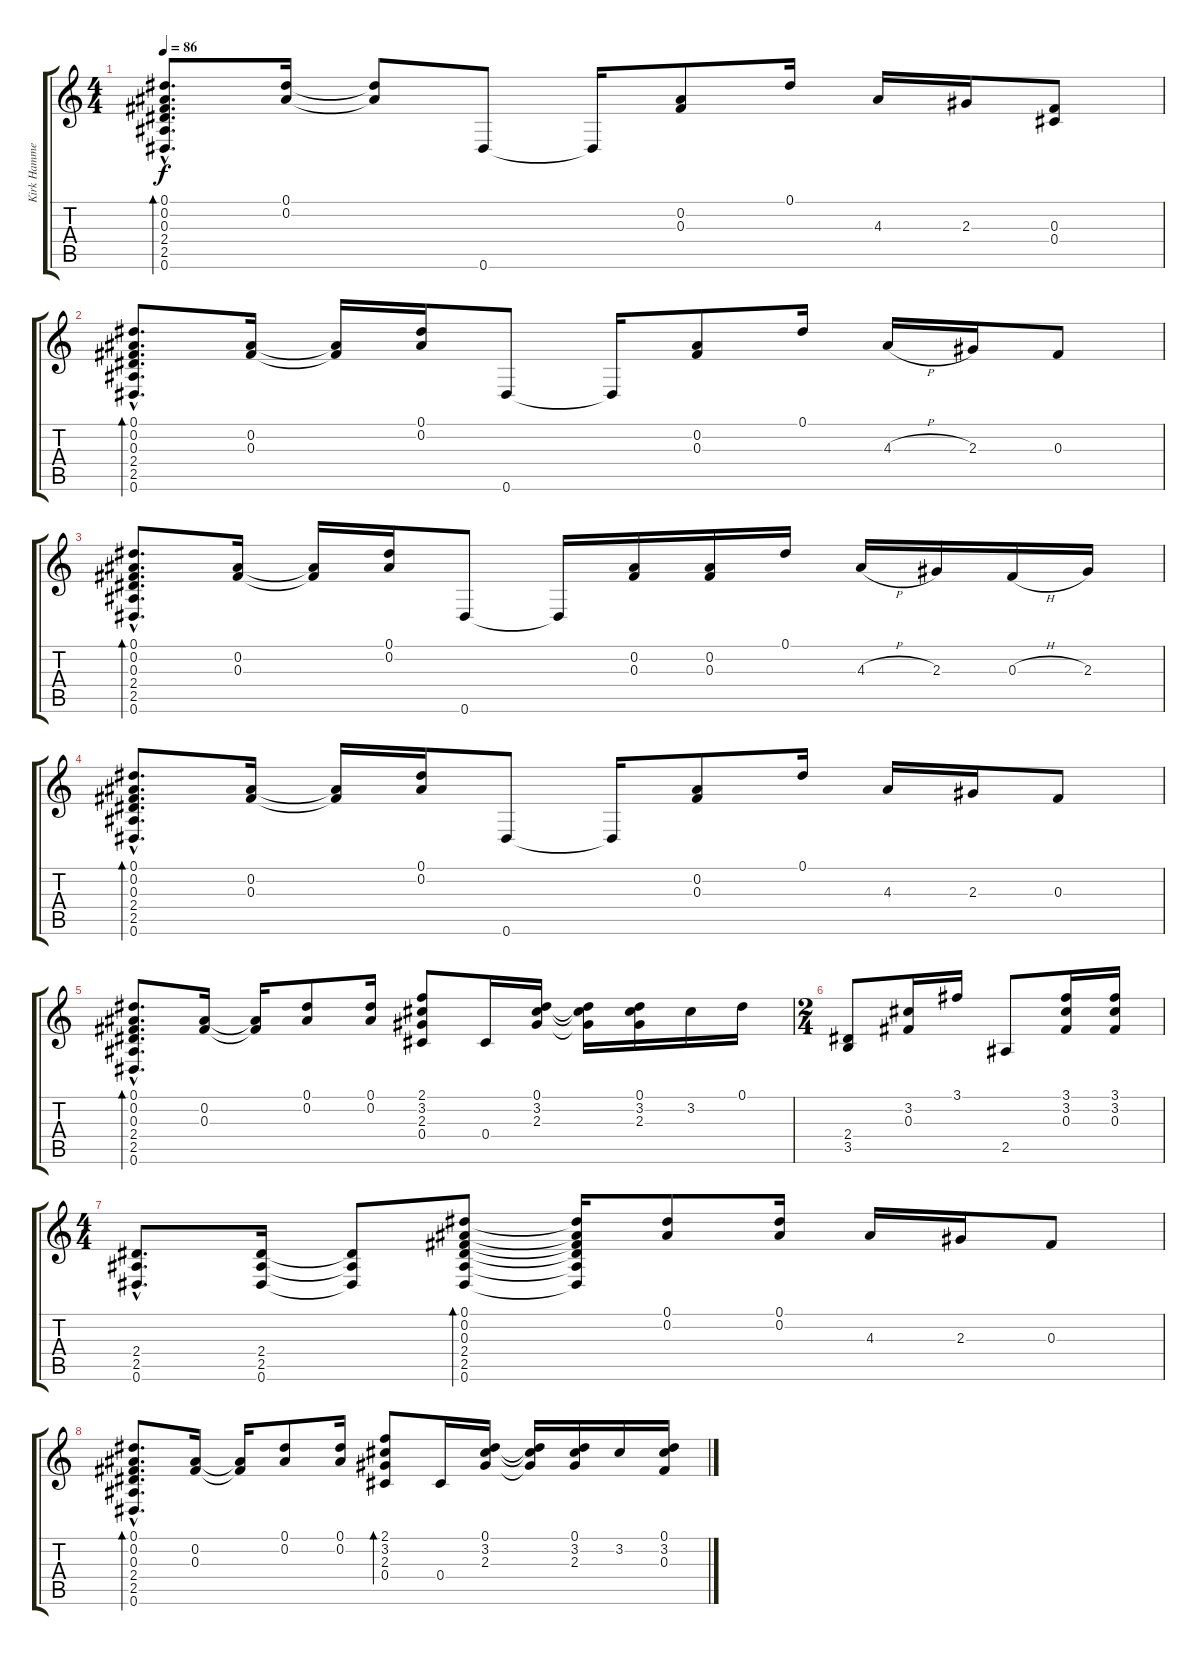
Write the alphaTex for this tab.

\track ("Kirk Hammett (clean)" "Kirk Hamme") {instrument electricguitarclean}
\staff {score tabs}
\tuning (Eb4 Bb3 Gb3 Db3 Ab2 Eb2) {hide}
\ts (4 4)
\tempo 86
\clef g2
\ks c
(0.1{hac} 0.2{hac} 0.3{hac} 2.4{hac} 2.5{hac} 0.6{hac}).8{d bd 60 dy f} (0.1 0.2).16 (0.1{t} 0.2{t}).8 0.6.8 0.6{t}.16 (0.2 0.3).8 0.1.16 4.3.16 2.3.16 (0.3 0.4).8 |
(0.1{hac} 0.2{hac} 0.3{hac} 2.4{hac} 2.5{hac} 0.6{hac}).8{d bd 60} (0.2 0.3).16 (0.2{t} 0.3{t}).16 (0.1 0.2).16 0.6.8 0.6{t}.16 (0.2 0.3).8 0.1.16 4.3{h}.16 2.3.16 0.3.8 |
(0.1{hac} 0.2{hac} 0.3{hac} 2.4{hac} 2.5{hac} 0.6{hac}).8{d bd 60} (0.2 0.3).16 (0.2{t} 0.3{t}).16 (0.1 0.2).16 0.6.8 0.6{t}.16 (0.2 0.3).16 (0.2 0.3).16 0.1.16 4.3{h}.16 2.3.16 0.3{h}.16 2.3.16 |
(0.1{hac} 0.2{hac} 0.3{hac} 2.4{hac} 2.5{hac} 0.6{hac}).8{d bd 60} (0.2 0.3).16 (0.2{t} 0.3{t}).16 (0.1 0.2).16 0.6.8 0.6{t}.16 (0.2 0.3).8 0.1.16 4.3.16 2.3.16 0.3.8 |
(0.1{hac} 0.2{hac} 0.3{hac} 2.4{hac} 2.5{hac} 0.6{hac}).8{d bd 60} (0.2 0.3).16 (0.2{t} 0.3{t}).16 (0.1 0.2).8 (0.1 0.2).16 (2.1 3.2 2.3 0.4).8 0.4.16 (0.1 3.2 2.3).16 (0.1{t} 3.2{t} 2.3{t}).16 (0.1 3.2 2.3).16 3.2.16 0.1.16 |
\ts (2 4)
(2.4 3.5).8 (3.2 0.3).16 3.1.16 2.5.8 (3.1 3.2 0.3).16 (3.1 3.2 0.3).16 |
\ts (4 4)
(2.4{hac} 2.5{hac} 0.6{hac}).8{d} (2.4 2.5 0.6).16 (2.4{t} 2.5{t} 0.6{t}).8 (0.1 0.2 0.3 2.4 2.5 0.6).8{bd 60} (0.1{t} 0.2{t} 0.3{t} 2.4{t} 2.5{t} 0.6{t}).16 (0.1 0.2).8 (0.1 0.2).16 4.3.16 2.3.16 0.3.8 |
(0.1{hac} 0.2{hac} 0.3{hac} 2.4{hac} 2.5{hac} 0.6{hac}).8{d bd 60} (0.2 0.3).16 (0.2{t} 0.3{t}).16 (0.1 0.2).8 (0.1 0.2).16 (2.1 3.2 2.3 0.4).8{bd 60} 0.4.16 (0.1 3.2 2.3).16 (0.1{t} 3.2{t} 2.3{t}).16 (0.1 3.2 2.3).16 3.2.16 (0.1 3.2 0.3).16
